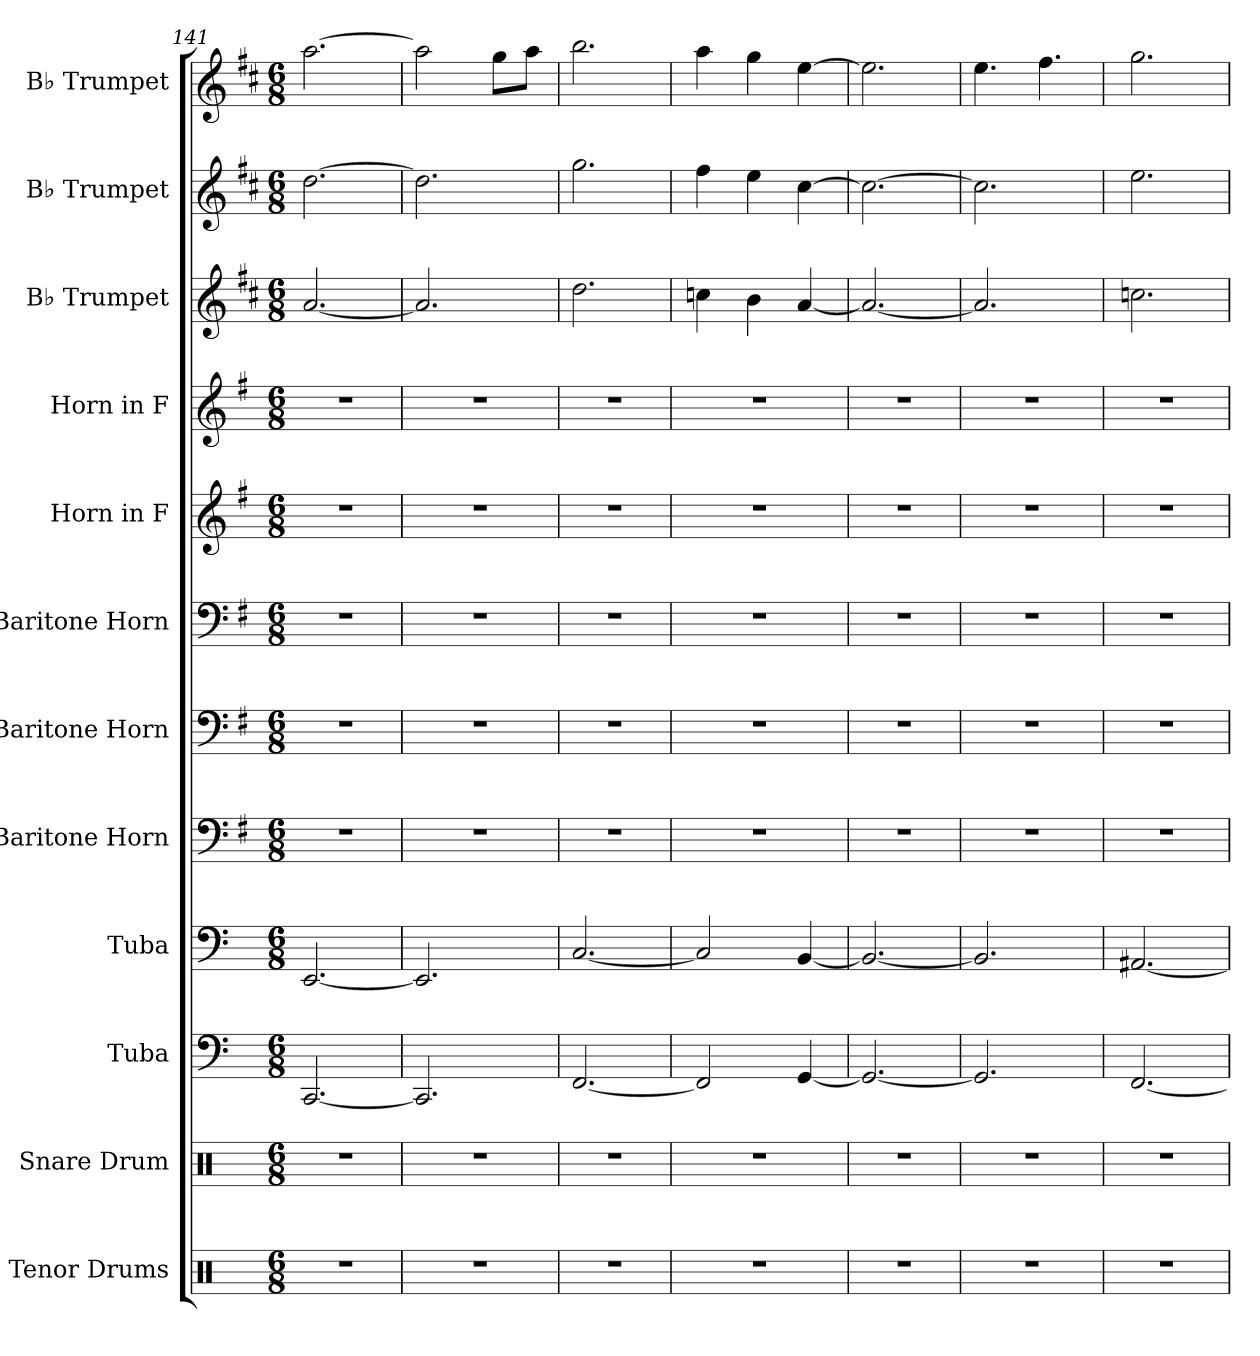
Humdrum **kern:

**kern	**kern	**kern	**kern	**kern	**kern	**kern	**kern	**kern	**kern	**kern	**kern
*part12	*part11	*part10	*part9	*part8	*part7	*part6	*part5	*part4	*part3	*part2	*part1
*staff12	*staff11	*staff10	*staff9	*staff8	*staff7	*staff6	*staff5	*staff4	*staff3	*staff2	*staff1
*I"Tenor Drums	*I"Snare Drum	*I"Tuba	*I"Tuba	*I"Baritone Horn	*I"Baritone Horn	*I"Baritone Horn	*I"Horn in F	*I"Horn in F	*I"B♭ Trumpet	*I"B♭ Trumpet	*I"B♭ Trumpet
*I'T.D.	*I'S.D.	*I'Tba.	*I'Tba.	*I'Bar. Hn.	*I'Bar. Hn.	*I'Bar. Hn.	*	*	*I'B♭ Tpt.	*I'B♭ Tpt.	*I'B♭ Tpt.
*clefX	*clefX	*clefF4	*clefF4	*clefF4	*clefF4	*clefF4	*clefG2	*clefG2	*clefG2	*clefG2	*clefG2
*	*	*	*	*ITrd4c7	*ITrd4c7	*ITrd4c7	*ITrd4c7	*ITrd4c7	*ITrd1c2	*ITrd1c2	*ITrd1c2
*k[]	*k[]	*k[]	*k[]	*k[]	*k[]	*k[]	*k[]	*k[]	*k[]	*k[]	*k[]
*M6/8	*M6/8	*M6/8	*M6/8	*M6/8	*M6/8	*M6/8	*M6/8	*M6/8	*M6/8	*M6/8	*M6/8
=141	=141	=141	=141	=141	=141	=141	=141	=141	=141	=141	=141
2.r	2.r	[2.CC/	[2.EE/	2.r	2.r	2.r	2.r	2.r	[2.g/	[2.cc\	[2.gg\
=142	=142	=142	=142	=142	=142	=142	=142	=142	=142	=142	=142
2.r	2.r	2.CC/]	2.EE/]	2.r	2.r	2.r	2.r	2.r	2.g/]	2.cc\]	2gg\]
.	.	.	.	.	.	.	.	.	.	.	8ff\L
.	.	.	.	.	.	.	.	.	.	.	8gg\J
=143	=143	=143	=143	=143	=143	=143	=143	=143	=143	=143	=143
2.r	2.r	[2.FF/	[2.C/	2.r	2.r	2.r	2.r	2.r	2.cc\	2.ff\	2.aa\
=144	=144	=144	=144	=144	=144	=144	=144	=144	=144	=144	=144
2.r	2.r	2FF/]	2C/]	2.r	2.r	2.r	2.r	2.r	4b-X\	4ee\	4gg\
.	.	.	.	.	.	.	.	.	4a\	4dd\	4ff\
.	.	[4GG/	[4BB/	.	.	.	.	.	[4g/	[4b\	[4dd\
=145	=145	=145	=145	=145	=145	=145	=145	=145	=145	=145	=145
2.r	2.r	2.GG/_	2.BB/_	2.r	2.r	2.r	2.r	2.r	2.g/_	2.b\_	2.dd\]
=146	=146	=146	=146	=146	=146	=146	=146	=146	=146	=146	=146
2.r	2.r	2.GG/]	2.BB/]	2.r	2.r	2.r	2.r	2.r	2.g/]	2.b\]	4.dd\
.	.	.	.	.	.	.	.	.	.	.	4.ee\
=147	=147	=147	=147	=147	=147	=147	=147	=147	=147	=147	=147
2.r	2.r	[2.FF/	[2.AA#X/	2.r	2.r	2.r	2.r	2.r	2.b-X\	2.dd\	2.ff\
=	=	=	=	=	=	=	=	=	=	=	=
*-	*-	*-	*-	*-	*-	*-	*-	*-	*-	*-	*-
